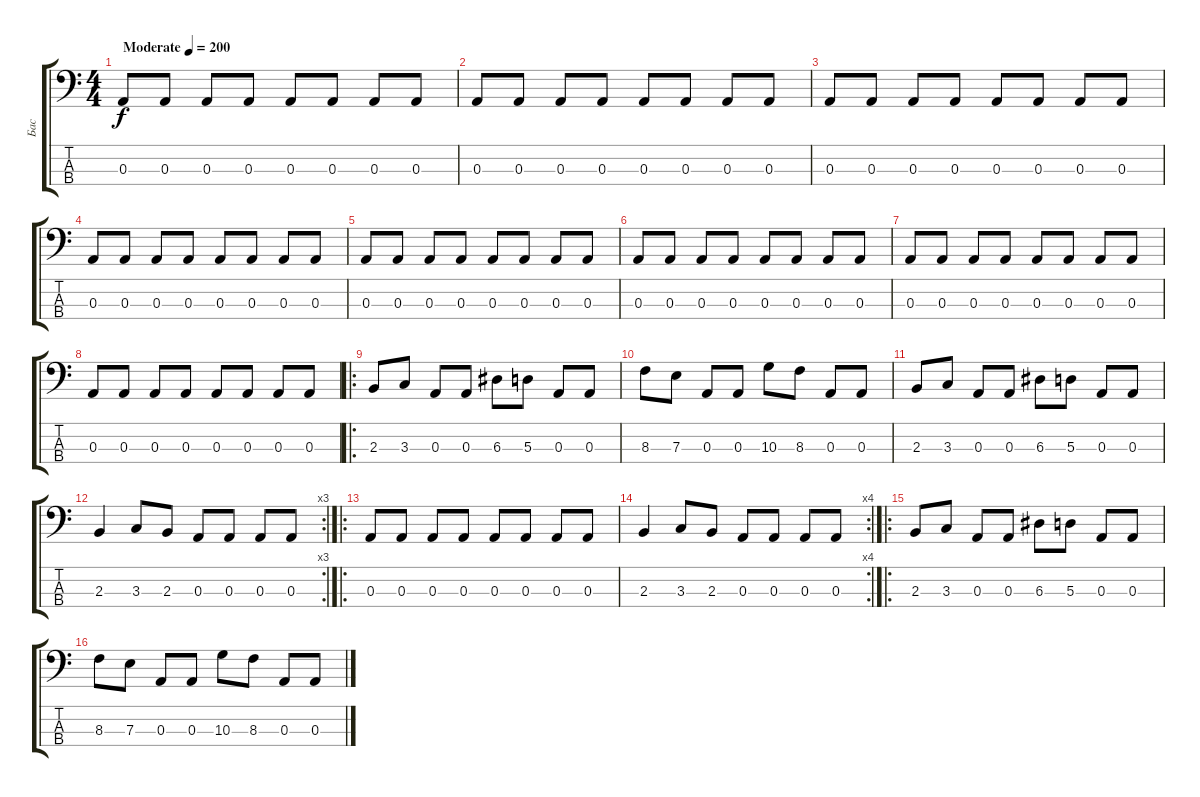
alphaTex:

\track ("Бас" "Бас") {instrument electricbasspick}
\staff {score tabs}
\tuning (G2 D2 A1 E1) {hide}
\ts (4 4)
\tempo (200 "Moderate")
\clef f4
\ks c
0.3.8{dy f instrument electricbasspick} 0.3.8 0.3.8 0.3.8 0.3.8 0.3.8 0.3.8 0.3.8 |
0.3.8 0.3.8 0.3.8 0.3.8 0.3.8 0.3.8 0.3.8 0.3.8 |
0.3.8 0.3.8 0.3.8 0.3.8 0.3.8 0.3.8 0.3.8 0.3.8 |
0.3.8 0.3.8 0.3.8 0.3.8 0.3.8 0.3.8 0.3.8 0.3.8 |
0.3.8 0.3.8 0.3.8 0.3.8 0.3.8 0.3.8 0.3.8 0.3.8 |
0.3.8 0.3.8 0.3.8 0.3.8 0.3.8 0.3.8 0.3.8 0.3.8 |
0.3.8 0.3.8 0.3.8 0.3.8 0.3.8 0.3.8 0.3.8 0.3.8 |
0.3.8 0.3.8 0.3.8 0.3.8 0.3.8 0.3.8 0.3.8 0.3.8 |
\ro
2.3.8 3.3.8 0.3.8 0.3.8 6.3.8 5.3.8 0.3.8 0.3.8 |
8.3.8 7.3.8 0.3.8 0.3.8 10.3.8 8.3.8 0.3.8 0.3.8 |
2.3.8 3.3.8 0.3.8 0.3.8 6.3.8 5.3.8 0.3.8 0.3.8 |
\rc 3
2.3.4 3.3.8 2.3.8 0.3.8 0.3.8 0.3.8 0.3.8 |
\ro
0.3.8 0.3.8 0.3.8 0.3.8 0.3.8 0.3.8 0.3.8 0.3.8 |
\rc 4
2.3.4 3.3.8 2.3.8 0.3.8 0.3.8 0.3.8 0.3.8 |
\ro
2.3.8 3.3.8 0.3.8 0.3.8 6.3.8 5.3.8 0.3.8 0.3.8 |
8.3.8 7.3.8 0.3.8 0.3.8 10.3.8 8.3.8 0.3.8 0.3.8
